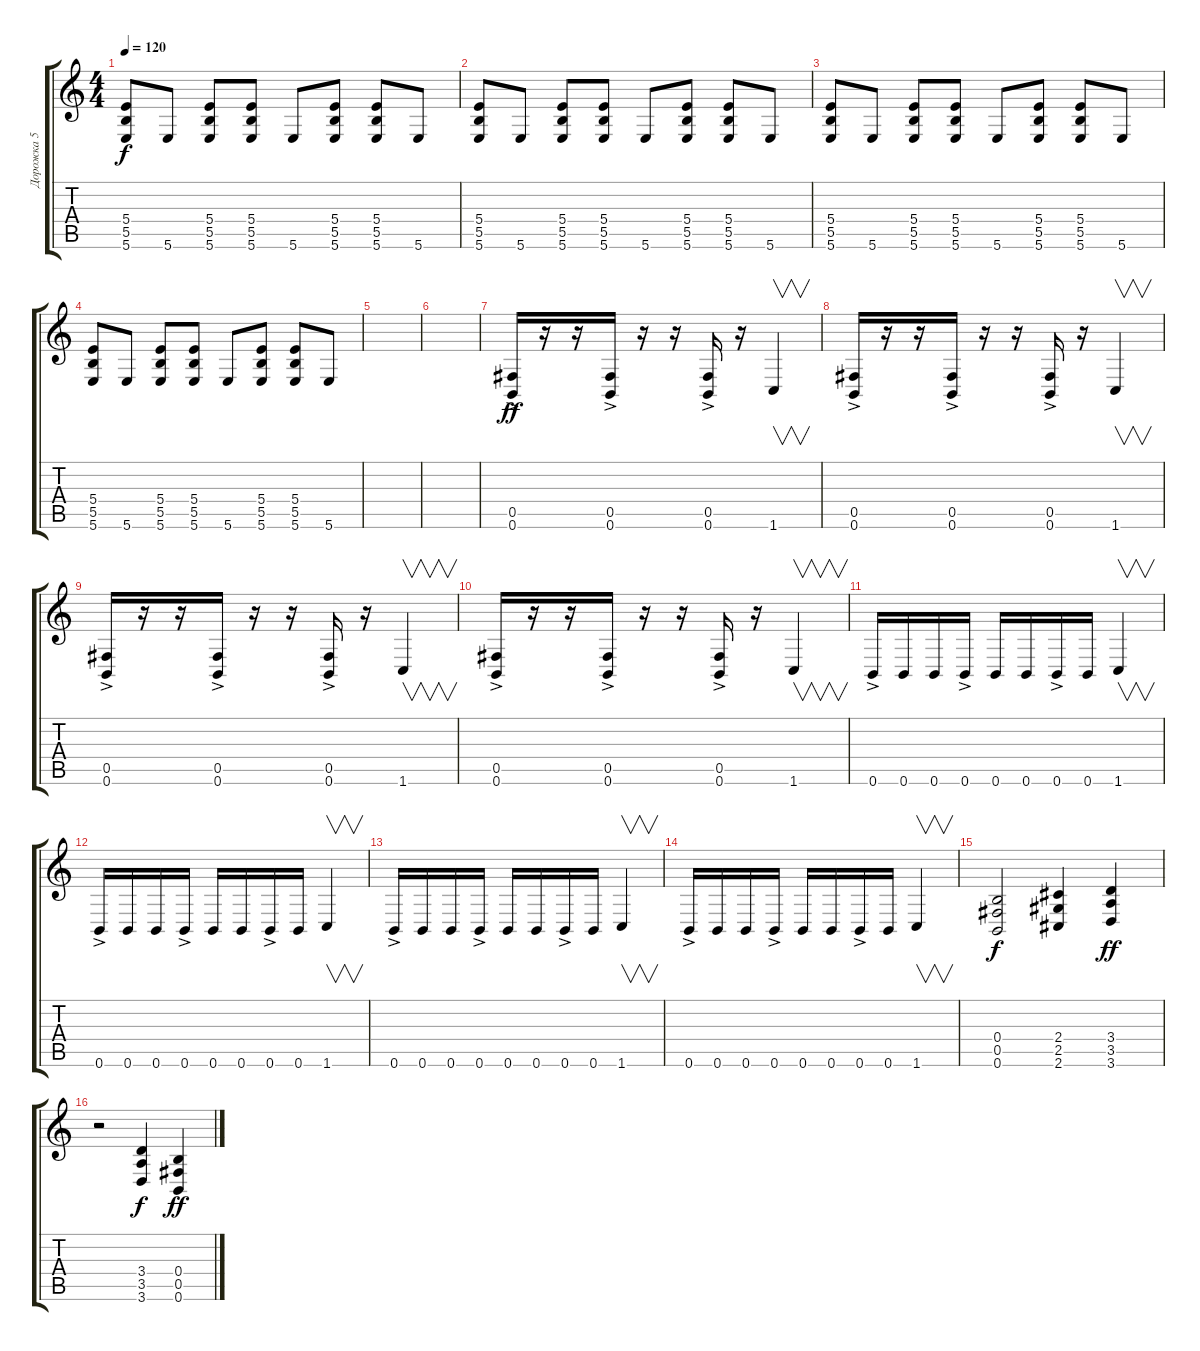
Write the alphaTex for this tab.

\track ("Дорожка 5" "Дорожка 5") {instrument distortionguitar}
\staff {score tabs}
\tuning (Db4 Ab3 E3 B2 Gb2 B1) {hide}
\ts (4 4)
\tempo 120
\clef g2
\ks c
(5.4 5.5 5.6).8{dy f} 5.6.8 (5.4 5.5 5.6).8 (5.4 5.5 5.6).8 5.6.8 (5.4 5.5 5.6).8 (5.4 5.5 5.6).8 5.6.8 |
(5.4 5.5 5.6).8 5.6.8 (5.4 5.5 5.6).8 (5.4 5.5 5.6).8 5.6.8 (5.4 5.5 5.6).8 (5.4 5.5 5.6).8 5.6.8 |
(5.4 5.5 5.6).8 5.6.8 (5.4 5.5 5.6).8 (5.4 5.5 5.6).8 5.6.8 (5.4 5.5 5.6).8 (5.4 5.5 5.6).8 5.6.8 |
(5.4 5.5 5.6).8 5.6.8 (5.4 5.5 5.6).8 (5.4 5.5 5.6).8 5.6.8 (5.4 5.5 5.6).8 (5.4 5.5 5.6).8 5.6.8 |
|
|
(0.5 0.6{ac}).16{dy ff} r.16 r.16 (0.5 0.6{ac}).16 r.16 r.16 (0.5 0.6{ac}).16 r.16 1.6.4{v} |
(0.5 0.6{ac}).16 r.16 r.16 (0.5 0.6{ac}).16 r.16 r.16 (0.5 0.6{ac}).16 r.16 1.6.4{v} |
(0.5 0.6{ac}).16 r.16 r.16 (0.5 0.6{ac}).16 r.16 r.16 (0.5 0.6{ac}).16 r.16 1.6.4{v} |
(0.5 0.6{ac}).16 r.16 r.16 (0.5 0.6{ac}).16 r.16 r.16 (0.5 0.6{ac}).16 r.16 1.6.4{v} |
0.6{ac}.16 0.6.16 0.6.16 0.6{ac}.16 0.6.16 0.6.16 0.6{ac}.16 0.6.16 1.6.4{v} |
0.6{ac}.16 0.6.16 0.6.16 0.6{ac}.16 0.6.16 0.6.16 0.6{ac}.16 0.6.16 1.6.4{v} |
0.6{ac}.16 0.6.16 0.6.16 0.6{ac}.16 0.6.16 0.6.16 0.6{ac}.16 0.6.16 1.6.4{v} |
0.6{ac}.16 0.6.16 0.6.16 0.6{ac}.16 0.6.16 0.6.16 0.6{ac}.16 0.6.16 1.6.4{v} |
(0.4 0.5 0.6).2{dy f} (2.4 2.5 2.6).4 (3.4 3.5 3.6).4{dy ff} |
r.2 (3.4 3.5 3.6).4{dy f} (0.4 0.5 0.6).4{dy ff}
